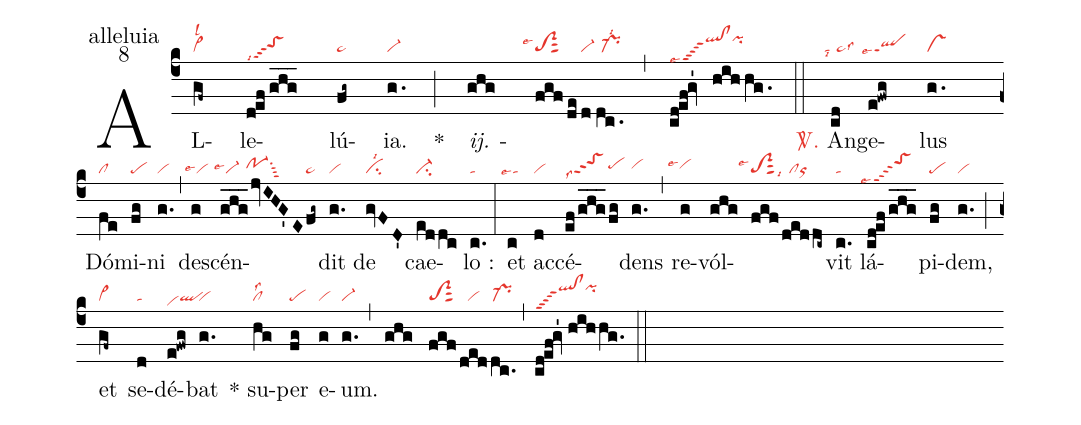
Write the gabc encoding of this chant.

office-part:alleluia;
mode:8;
nabc-lines:1;
%%
(c4) AL(gf~|cl~lsl2)le(d!ef/ghg___|toShhppt3lsi7)lú(fg~|pe~){ia}.(g.|vi-) <sp>*</sp>(;) <i>ij.</i> (ghg)(fgf/de|````toS2sut2lse4|ddc.|vi-//pr-lsi2) (,) (cd!ef!gv'1//hihhg.|qlhj!clhjppt5lse7pihj) (::) <c><sp>V/</sp>.</c> An(cd|``talsi8//pe~lss3)ge(e!fwg|``qlppt1lse7)lus(g.|vs)
(z)
Dó(fe|cl)mi(fg|pe)ni(g.|vi) (,) de(g|``vilse4)scén(ghg___jvIHG'E|``vi-lse4//po-1hhsu1sut3|fg~|pe~)dit(g.|vi) de(gvFD'|cilsi2) cae(eddc|ci-)lo :(c.|ta) (:) et(c|``talse4) ac(d|vi)cé(ef/ghg___|toShjppt2lss7|fg|pehh)dens(g.|vihh) (,) re(g|````vihhlse4)vól(ghg)(fgf/deddc~|````toS2sut2lse4lsi9//clor)vit(c.|ta) lá(cd!ef/ghg___|``toShjppt4lse7)pi(fg|pe)dem,(g.|vi) (;) et(gf~|cl~) se(d|ta)dé(e!fwg|vihdql)bat(g.|vi) <sp>*</sp> su(hg|cllss2)per(fg|pe) e(g|vi)um.(g.|vi-) (,) (ghg)(fgf/deddc.|toS2sut2////vi////pr-) (,) (cd!ef!gv'1//hihhg.|qlhj!clhjppt5pihj) (::)
